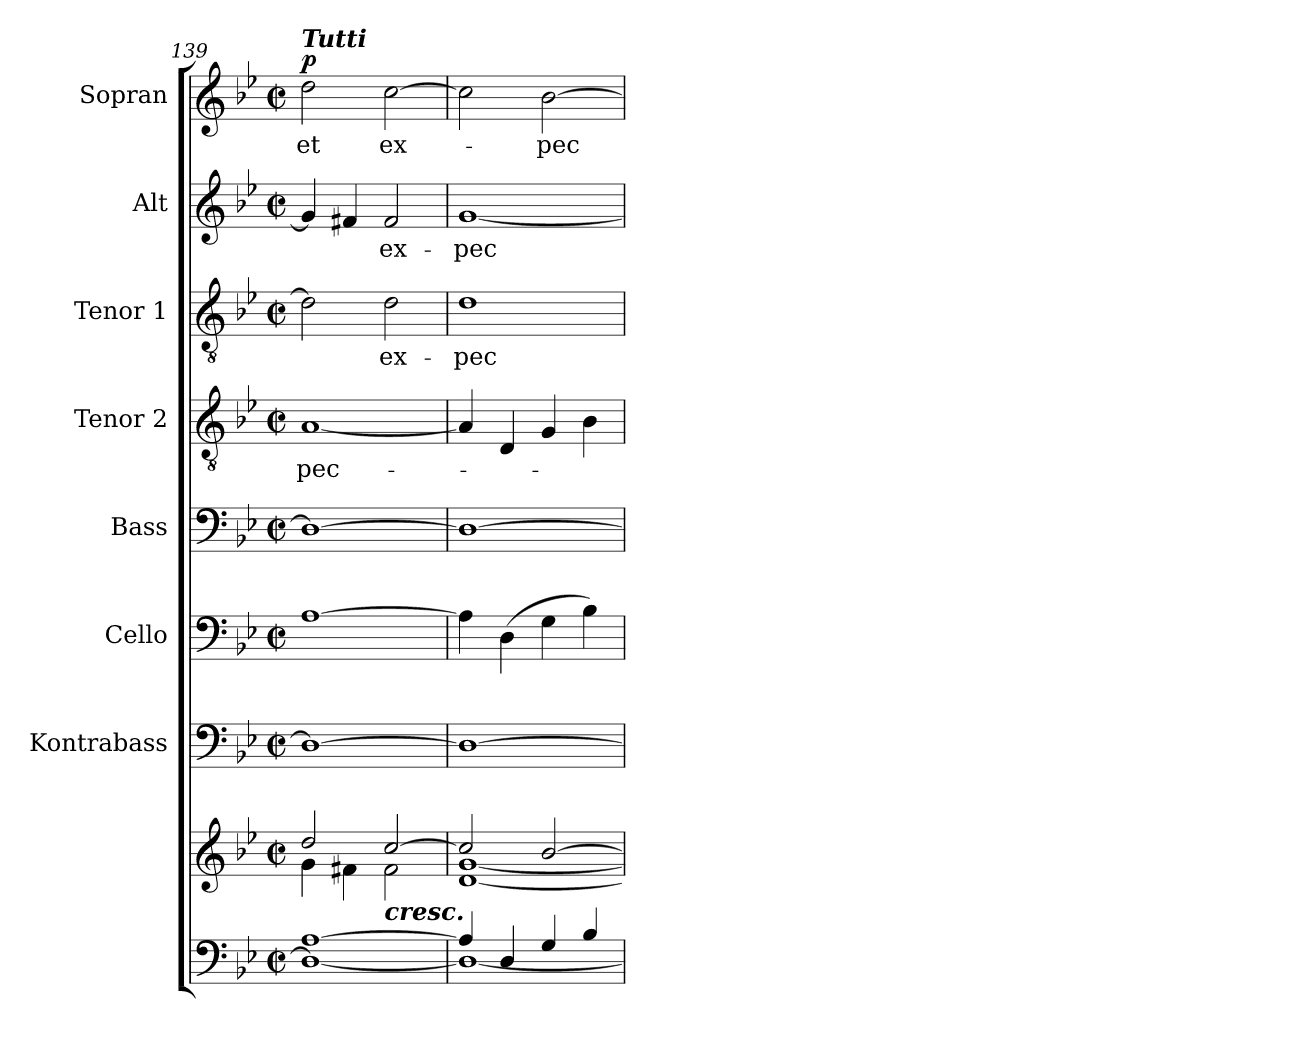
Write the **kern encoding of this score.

**kern	**kern	**kern	**kern	**kern	**kern	**text	**kern	**text	**kern	**text	**kern	**text	**dynam
*part8	*part8	*part7	*part6	*part5	*part4	*part4	*part3	*part3	*part2	*part2	*part1	*part1	*part1
*staff9	*staff8	*staff7	*staff6	*staff5	*staff4	*staff4	*staff3	*staff3	*staff2	*staff2	*staff1	*staff1	*staff1
*	*	*I"Kontrabass	*I"Cello	*I"Bass	*I"Tenor 2	*	*I"Tenor 1	*	*I"Alt	*	*I"Sopran	*	*
*	*	*I'Kb.	*	*I'B.	*I'T. 2	*	*I'T. 1	*	*I'A.	*	*I'S.	*	*
*clefF4	*clefG2	*clefF4	*clefF4	*clefF4	*clefGv2	*	*clefGv2	*	*clefG2	*	*clefG2	*	*
*	*	*ITrd7c12	*	*	*	*	*	*	*	*	*	*	*
*k[b-e-]	*k[b-e-]	*k[b-e-]	*k[b-e-]	*k[b-e-]	*k[b-e-]	*	*k[b-e-]	*	*k[b-e-]	*	*k[b-e-]	*	*
*B-:	*B-:	*B-:	*B-:	*B-:	*B-:	*	*B-:	*	*B-:	*	*B-:	*	*
*M2/2	*M2/2	*M2/2	*M2/2	*M2/2	*M2/2	*	*M2/2	*	*M2/2	*	*M2/2	*	*
*met(c|)	*met(c|)	*met(c|)	*met(c|)	*met(c|)	*met(c|)	*	*met(c|)	*	*met(c|)	*	*met(c|)	*	*
=139	=139	=139	=139	=139	=139	=139	=139	=139	=139	=139	=139	=139	=139
*^	*^	*	*	*	*	*	*	*	*	*	*	*	*
!	!	!	!	!	!	!	!	!	!	!	!	!	!LO:TX:a:Bi:t=Tutti	!	!
!	!	!	!	!	!	!	!	!LO:LY:b	!	!	!	!	!	!LO:LY:b	!LO:DY:a
[>1A	1D_	2dd/	4g\	1DD_	[1A	1D_	[1A	-pec-	2d\]	.	4g/]	.	2dd\	et	p
.	.	.	4f#X\	.	.	.	.	.	.	.	4f#X/	.	.	.	.
!	!	!LO:TX:b:Bi:t=cresc.	!	!	!	!	!	!	!	!	!	!	!	!	!
!	!	!	!	!	!	!	!	!	!	!LO:LY:b	!	!LO:LY:b	!	!LO:LY:b	!
.	.	[>2cc/	2f#\	.	.	.	.	.	2d\	ex-	2f#/	ex-	[2cc\	ex-	.
=140	=140	=140	=140	=140	=140	=140	=140	=140	=140	=140	=140	=140	=140	=140	=140
!	!	!	!	!	!	!	!	!	!	!LO:LY:b	!	!LO:LY:b	!	!	!
4A/]	1D_	2cc/]	[<1d [<1g	1DD_	4A\]	1D_	4A/]	.	1d	-pec-	[1g	-pec-	2cc\]	.	.
4D/	.	.	.	.	(>4D\	.	4D/	.	.	.	.	.	.	.	.
!	!	!	!	!	!	!	!	!	!	!	!	!	!	!LO:LY:b	!
4G/	.	[>2b-/	.	.	4G\	.	4G/	.	.	.	.	.	[2b-\	-pec-	.
4B-/	.	.	.	.	4B-\)	.	4B-\	.	.	.	.	.	.	.	.
*v	*v	*	*	*	*	*	*	*	*	*	*	*	*	*	*
*	*v	*v	*	*	*	*	*	*	*	*	*	*	*	*
=	=	=	=	=	=	=	=	=	=	=	=	=	=
*-	*-	*-	*-	*-	*-	*-	*-	*-	*-	*-	*-	*-	*-
